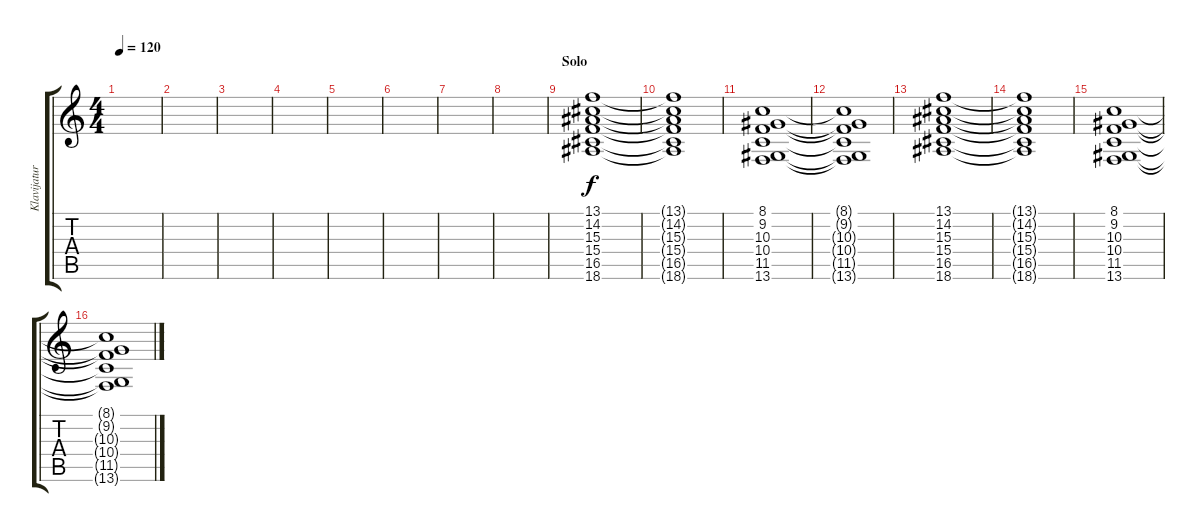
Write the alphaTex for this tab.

\track ("Klavijature 1" "Klavijatur") {instrument pad2warm}
\staff {score tabs}
\tuning (E4 B3 G3 D3 A2 E2) {hide}
\ts (4 4)
\tempo 120
\clef g2
\ks c
|
|
|
|
|
|
|
|
\section ("" "Solo")
(13.1 14.2 15.3 15.4 16.5 18.6).1 |
(13.1{t} 14.2{t} 15.3{t} 15.4{t} 16.5{t} 18.6{t}).1 |
(8.1 9.2 10.3 10.4 11.5 13.6).1 |
(8.1{t} 9.2{t} 10.3{t} 10.4{t} 11.5{t} 13.6{t}).1 |
(13.1 14.2 15.3 15.4 16.5 18.6).1 |
(13.1{t} 14.2{t} 15.3{t} 15.4{t} 16.5{t} 18.6{t}).1 |
(8.1 9.2 10.3 10.4 11.5 13.6).1 |
(8.1{t} 9.2{t} 10.3{t} 10.4{t} 11.5{t} 13.6{t}).1
